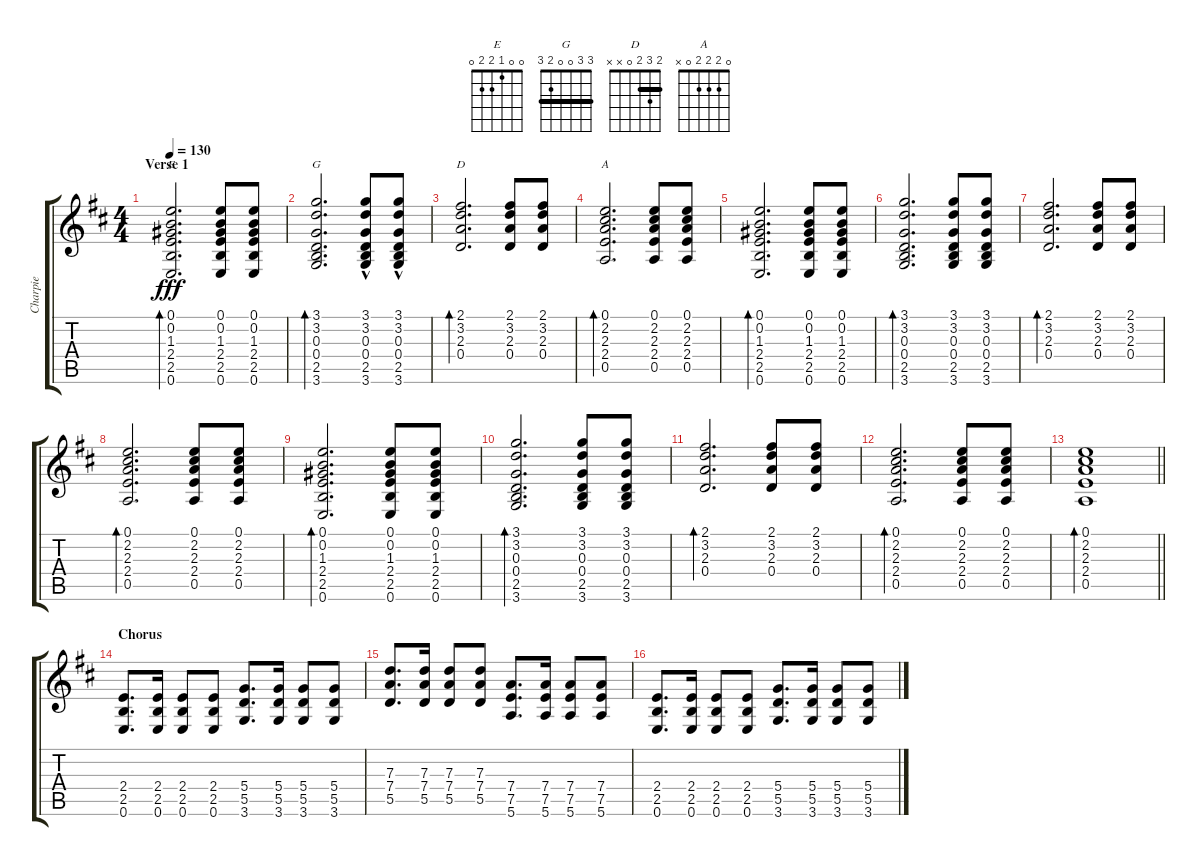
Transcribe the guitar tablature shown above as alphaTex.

\track ("Charpie" "Charpie") {instrument overdrivenguitar}
\staff {score tabs}
\tuning (E4 B3 G3 D3 A2 E2) {hide}
\chord ("E" 0 0 1 2 2 0)
\chord ("G" 3 3 0 0 2 3) {barre 3}
\chord ("D" 2 3 2 0 x x) {barre 2}
\chord ("A" 0 2 2 2 0 x)
\ts (4 4)
\section ("" "Verse 1")
\tempo 130
\clef g2
\ks d
(0.1 0.2 1.3 2.4 2.5 0.6).2{d bd 60 ch "E" dy fff} (0.1 0.2 1.3 2.4 2.5 0.6).8 (0.1 0.2 1.3 2.4 2.5 0.6).8 |
(3.1 3.2 0.3 0.4 2.5 3.6).2{d bd 60 ch "G"} (3.1{hac} 3.2{hac} 0.3{hac} 0.4{hac} 2.5{hac} 3.6{hac}).8 (3.1{hac} 3.2{hac} 0.3{hac} 0.4{hac} 2.5{hac} 3.6{hac}).8 |
(2.1 3.2 2.3 0.4).2{d bd 60 ch "D"} (2.1 3.2 2.3 0.4).8 (2.1 3.2 2.3 0.4).8 |
(0.1 2.2 2.3 2.4 0.5).2{d bd 60 ch "A"} (0.1 2.2 2.3 2.4 0.5).8 (0.1 2.2 2.3 2.4 0.5).8 |
(0.1 0.2 1.3 2.4 2.5 0.6).2{d bd 60} (0.1 0.2 1.3 2.4 2.5 0.6).8 (0.1 0.2 1.3 2.4 2.5 0.6).8 |
(3.1 3.2 0.3 0.4 2.5 3.6).2{d bd 60} (3.1 3.2 0.3 0.4 2.5 3.6).8 (3.1 3.2 0.3 0.4 2.5 3.6).8 |
(2.1 3.2 2.3 0.4).2{d bd 60} (2.1 3.2 2.3 0.4).8 (2.1 3.2 2.3 0.4).8 |
(0.1 2.2 2.3 2.4 0.5).2{d bd 60} (0.1 2.2 2.3 2.4 0.5).8 (0.1 2.2 2.3 2.4 0.5).8 |
(0.1 0.2 1.3 2.4 2.5 0.6).2{d bd 60} (0.1 0.2 1.3 2.4 2.5 0.6).8 (0.1 0.2 1.3 2.4 2.5 0.6).8 |
(3.1 3.2 0.3 0.4 2.5 3.6).2{d bd 60} (3.1 3.2 0.3 0.4 2.5 3.6).8 (3.1 3.2 0.3 0.4 2.5 3.6).8 |
(2.1 3.2 2.3 0.4).2{d bd 60} (2.1 3.2 2.3 0.4).8 (2.1 3.2 2.3 0.4).8 |
(0.1 2.2 2.3 2.4 0.5).2{d bd 60} (0.1 2.2 2.3 2.4 0.5).8 (0.1 2.2 2.3 2.4 0.5).8 |
\barLineRight lightlight
(0.1 2.2 2.3 2.4 0.5).1{bd 120} |
\section ("" "Chorus")
(2.4 2.5 0.6).8{d} (2.4 2.5 0.6).16 (2.4 2.5 0.6).8 (2.4 2.5 0.6).8 (5.4 5.5 3.6).8{d} (5.4 5.5 3.6).16 (5.4 5.5 3.6).8 (5.4 5.5 3.6).8 |
(7.3 7.4 5.5).8{d} (7.3 7.4 5.5).16 (7.3 7.4 5.5).8 (7.3 7.4 5.5).8 (7.4 7.5 5.6).8{d} (7.4 7.5 5.6).16 (7.4 7.5 5.6).8 (7.4 7.5 5.6).8 |
(2.4 2.5 0.6).8{d} (2.4 2.5 0.6).16 (2.4 2.5 0.6).8 (2.4 2.5 0.6).8 (5.4 5.5 3.6).8{d} (5.4 5.5 3.6).16 (5.4 5.5 3.6).8 (5.4 5.5 3.6).8
